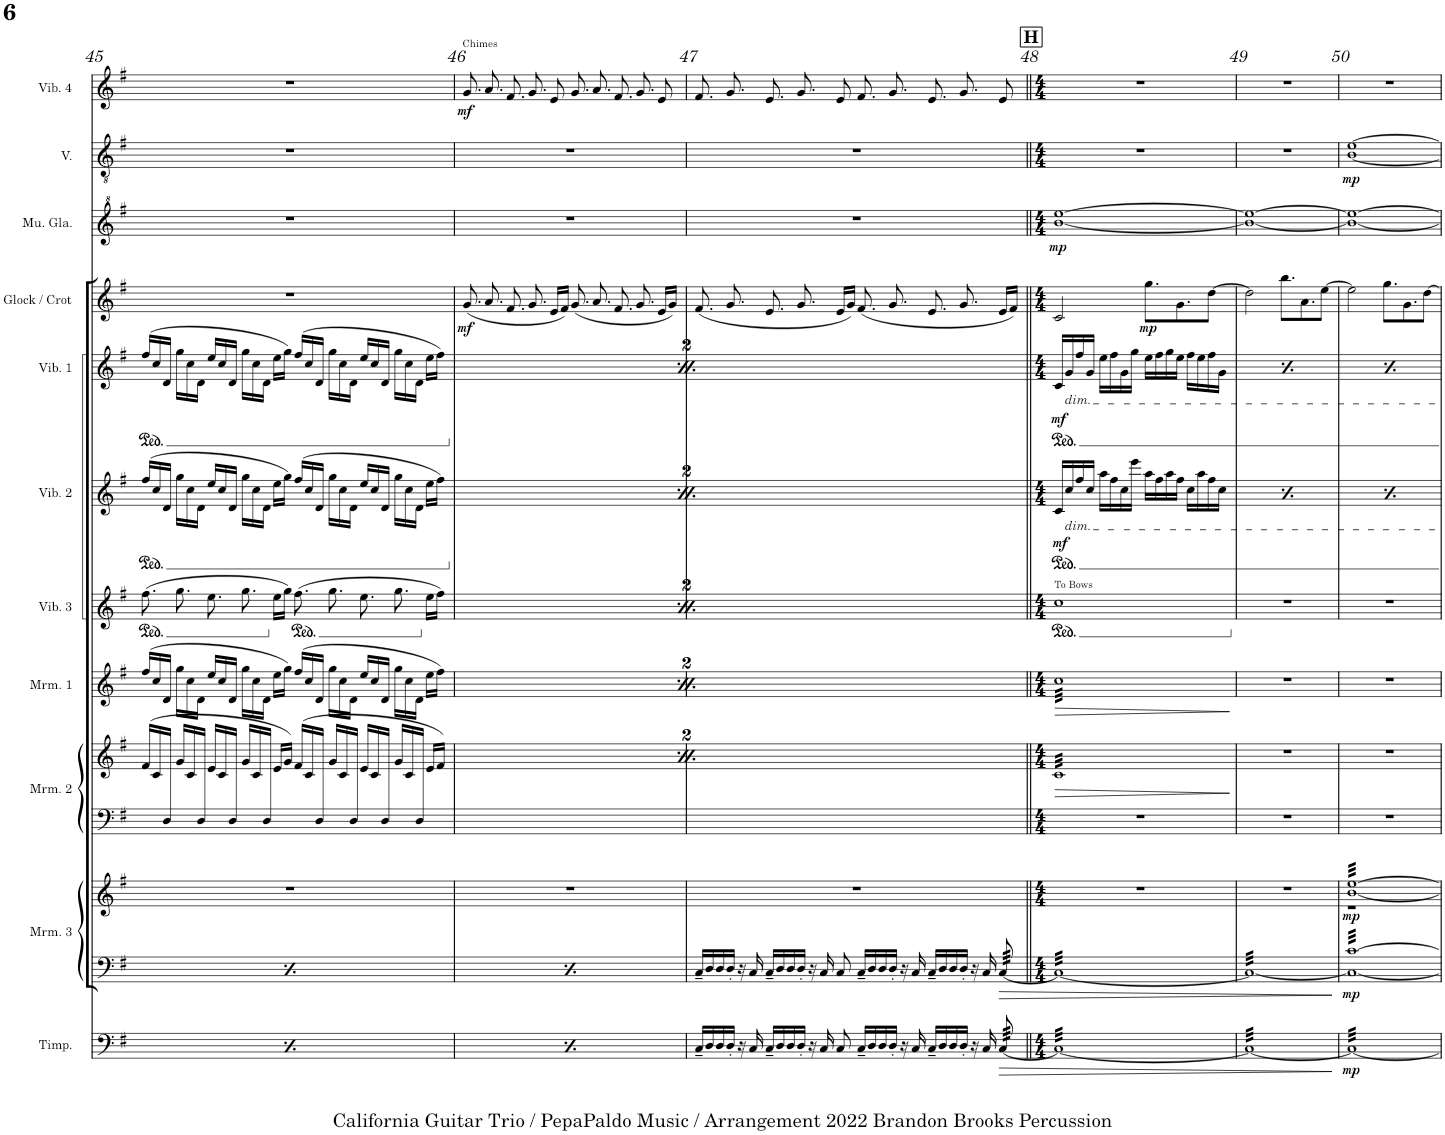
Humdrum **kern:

**kern	**dynam	**kern	**kern	**dynam	**kern	**kern	**dynam	**kern	**dynam	**kern	**dynam	**kern	**dynam	**kern	**dynam	**kern	**dynam	**kern	**dynam	**kern	**dynam	**kern	**dynam
*part11	*part11	*part10	*part10	*part10	*part9	*part9	*part9	*part8	*part8	*part7	*part7	*part6	*part6	*part5	*part5	*part4	*part4	*part3	*part3	*part2	*part2	*part1	*part1
*staff13	*staff13	*staff12	*staff11	*staff11/12	*staff10	*staff9	*staff9/10	*staff8	*staff8	*staff7	*staff7	*staff6	*staff6	*staff5	*staff5	*staff4	*staff4	*staff3	*staff3	*staff2	*staff2	*staff1	*staff1
*I"Timpani	*	*I"Marimba 3	*	*	*I"Marimba 2	*	*	*I"Marimba 1	*	*I"Vibraphone 3	*	*I"Vibraphone 2	*	*I"Vibraphone 1	*	*I"Glock / Crot	*	*I"Musical Glasses	*	*I"Voice	*	*I"Vibraphone 4	*
*I'Timp.	*	*I'Mrm. 3	*	*	*I'Mrm. 2	*	*	*I'Mrm. 1	*	*I'Vib. 3	*	*I'Vib. 2	*	*I'Vib. 1	*	*I'Glock / Crot	*	*I'Mu. Gla.	*	*I'V.	*	*I'Vib. 4	*
!!LO:PB:g=z
*clefF4	*	*clefF4	*clefG2	*	*clefF4	*clefG2	*	*clefG2	*	*clefG2	*	*clefG2	*	*clefG2	*	*clefG2	*	*clefG^2	*	*clefGv2	*	*clefG2	*
*	*	*	*	*	*	*	*	*	*	*	*	*	*	*	*	*Trd-14c-24	*	*	*	*	*	*	*
*k[f#]	*	*k[f#]	*k[f#]	*	*k[f#]	*k[f#]	*	*k[f#]	*	*k[f#]	*	*k[f#]	*	*k[f#]	*	*k[f#]	*	*k[f#]	*	*k[f#]	*	*k[f#]	*
*M7/4	*	*M7/4	*M7/4	*	*M7/4	*M7/4	*	*M7/4	*	*M7/4	*	*M7/4	*	*M7/4	*	*M7/4	*	*M7/4	*	*M7/4	*	*M7/4	*
=45	=45	=45	=45	=45	=45	=45	=45	=45	=45	=45	=45	=45	=45	=45	=45	=45	=45	=45	=45	=45	=45	=45	=45
*	*	*	*	*	*^	*	*	*	*	*	*	*	*	*	*	*	*	*	*	*	*	*	*
*	*	*	*	*	*	*	*	*	*	*	*	*	*ped	*	*	*	*	*	*	*	*	*	*	*
!	!LO:DY:b	!	!	!LO:DY:b=2	!	!	!	!	!	!	!	!	!	!	!	!	!	!	!	!	!	!	!	!
16C~/LL	f	16C~/LL	1..r	f	8ryy	1..ryy	(16f#/LL	.	(16ff#/LL	.	(8.ff#\	.	(16ff#/LL	.	(16ff#/LL	.	1..r	.	1..r	.	1..r	.	1..r	.
16D/	.	16D/	.	.	.	.	16c/	.	16cc/	.	.	.	16cc/	.	16cc/	.	.	.	.	.	.	.	.	.
16D/	.	16D/	.	.	16D/JJ	.	16ryy	.	16d/JJ	.	.	.	16d/JJ	.	16d/JJ	.	.	.	.	.	.	.	.	.
16D'/JJ	.	16D'/JJ	.	.	8ryy	.	16g/LL	.	16gg\LL	.	8.gg\	.	16gg\LL	.	16gg\LL	.	.	.	.	.	.	.	.	.
16r	.	16r	.	.	.	.	16c/	.	16cc\	.	.	.	16cc\	.	16cc\	.	.	.	.	.	.	.	.	.
16C/	.	16C/	.	.	16D/JJ	.	16ryy	.	16d\JJ	.	.	.	16d\JJ	.	16d\JJ	.	.	.	.	.	.	.	.	.
16C~/LL	.	16C~/LL	.	.	8ryy	.	16e/LL	.	16ee/LL	.	8.ee\	.	16ee/LL	.	16ee/LL	.	.	.	.	.	.	.	.	.
16D/	.	16D/	.	.	.	.	16c/	.	16cc/	.	.	.	16cc/	.	16cc/	.	.	.	.	.	.	.	.	.
16D/	.	16D/	.	.	16D/JJ	.	16ryy	.	16d/JJ	.	.	.	16d/JJ	.	16d/JJ	.	.	.	.	.	.	.	.	.
16D'/JJ	.	16D'/JJ	.	.	8ryy	.	16g/LL	.	16gg\LL	.	8.gg\	.	16gg\LL	.	16gg\LL	.	.	.	.	.	.	.	.	.
16r	.	16r	.	.	.	.	16c/	.	16cc\	.	.	.	16cc\	.	16cc\	.	.	.	.	.	.	.	.	.
16C/	.	16C/	.	.	16D/JJ	.	16ryy	.	16d\JJ	.	.	.	16d\JJ	.	16d\JJ	.	.	.	.	.	.	.	.	.
8C/	.	8C/	.	.	4ryy	.	16e/LL	.	16ee\LL	.	16ee\LL	.	16ee\LL	.	16ee\LL	.	.	.	.	.	.	.	.	.
.	.	.	.	.	.	.	16g/JJ)	.	16gg\JJ)	.	16gg\JJ)	.	16gg\JJ)	.	16gg\JJ)	.	.	.	.	.	.	.	.	.
16C~/LL	.	16C~/LL	.	.	.	.	(16f#/LL	.	(16ff#/LL	.	(8.ff#\	.	(16ff#/LL	.	(16ff#/LL	.	.	.	.	.	.	.	.	.
16D/	.	16D/	.	.	.	.	16c/	.	16cc/	.	.	.	16cc/	.	16cc/	.	.	.	.	.	.	.	.	.
16D/	.	16D/	.	.	16D/JJ	.	16ryy	.	16d/JJ	.	.	.	16d/JJ	.	16d/JJ	.	.	.	.	.	.	.	.	.
16D'/JJ	.	16D'/JJ	.	.	8ryy	.	16g/LL	.	16gg\LL	.	8.gg\	.	16gg\LL	.	16gg\LL	.	.	.	.	.	.	.	.	.
16r	.	16r	.	.	.	.	16c/	.	16cc\	.	.	.	16cc\	.	16cc\	.	.	.	.	.	.	.	.	.
16C/	.	16C/	.	.	16D/JJ	.	16ryy	.	16d\JJ	.	.	.	16d\JJ	.	16d\JJ	.	.	.	.	.	.	.	.	.
16C~/LL	.	16C~/LL	.	.	8ryy	.	16e/LL	.	16ee/LL	.	8.ee\	.	16ee/LL	.	16ee/LL	.	.	.	.	.	.	.	.	.
16D/	.	16D/	.	.	.	.	16c/	.	16cc/	.	.	.	16cc/	.	16cc/	.	.	.	.	.	.	.	.	.
16D/	.	16D/	.	.	16D/JJ	.	16ryy	.	16d/JJ	.	.	.	16d/JJ	.	16d/JJ	.	.	.	.	.	.	.	.	.
16D'/JJ	.	16D'/JJ	.	.	8ryy	.	16g/LL	.	16gg\LL	.	8.gg\	.	16gg\LL	.	16gg\LL	.	.	.	.	.	.	.	.	.
16r	.	16r	.	.	.	.	16c/	.	16cc\	.	.	.	16cc\	.	16cc\	.	.	.	.	.	.	.	.	.
16C/	.	16C/	.	.	16D/JJ	.	16ryy	.	16d\JJ	.	.	.	16d\JJ	.	16d\JJ	.	.	.	.	.	.	.	.	.
8C/	.	8C/	.	.	8ryy	.	16e/LL	.	16ee\LL	.	16ee\LL	.	16ee\LL	.	16ee\LL	.	.	.	.	.	.	.	.	.
.	.	.	.	.	.	.	16f#/JJ)	.	16ff#\JJ)	.	16ff#\JJ)	.	16ff#\JJ)	.	16ff#\JJ)	.	.	.	.	.	.	.	.	.
=46	=46	=46	=46	=46	=46	=46	=46	=46	=46	=46	=46	=46	=46	=46	=46	=46	=46	=46	=46	=46	=46	=46	=46	=46
!	!	!	!	!	!	!	!	!	!	!	!	!	!	!	!	!	!	!	!	!	!	!	!LO:TX:a:t=Chimes	!
!	!LO:DY:b	!	!	!LO:DY:b=2	!	!	!	!LO:DY:b	!	!LO:DY:b	!	!LO:DY:b	!	!LO:DY:b	!	!LO:DY:b	!	!LO:DY:b	!	!	!	!	!	!LO:DY:b
16C~/LL	f	16C~/LL	1..r	f	8ryy	1..ryy	(16g/LL	f	(16gg\LL	f	(8.gg\	f	(16gg\LL	f	(16gg\LL	f	(8.g/	mf	1..r	.	1..r	.	8.g/L	mf
16D/	.	16D/	.	.	.	.	16d/	.	16dd\	.	.	.	16dd\	.	16dd\	.	.	.	.	.	.	.	.	.
16D/	.	16D/	.	.	16D/JJ	.	16ryy	.	16d\JJ	.	.	.	16d\JJ	.	16d\JJ	.	.	.	.	.	.	.	.	.
16D'/JJ	.	16D'/JJ	.	.	8ryy	.	16a/LL	.	16aa\LL	.	8.aa\	.	16aa\LL	.	16aa\LL	.	8.a/	.	.	.	.	.	8.a/	.
16r	.	16r	.	.	.	.	16d/	.	16dd\	.	.	.	16dd\	.	16dd\	.	.	.	.	.	.	.	.	.
16C/	.	16C/	.	.	16D/JJ	.	16ryy	.	16d\JJ	.	.	.	16d\JJ	.	16d\JJ	.	.	.	.	.	.	.	.	.
16C~/LL	.	16C~/LL	.	.	8ryy	.	16f#/LL	.	16ff#/LL	.	8.ff#\	.	16ff#/LL	.	16ff#/LL	.	8.f#/	.	.	.	.	.	8.f#/J	.
16D/	.	16D/	.	.	.	.	16d/	.	16dd/	.	.	.	16dd/	.	16dd/	.	.	.	.	.	.	.	.	.
16D/	.	16D/	.	.	16D/JJ	.	16ryy	.	16d/JJ	.	.	.	16d/JJ	.	16d/JJ	.	.	.	.	.	.	.	.	.
16D'/JJ	.	16D'/JJ	.	.	8ryy	.	16g/LL	.	16gg\LL	.	8.gg\	.	16gg\LL	.	16gg\LL	.	8.g/	.	.	.	.	.	8.g/L	.
16r	.	16r	.	.	.	.	16d/	.	16dd\	.	.	.	16dd\	.	16dd\	.	.	.	.	.	.	.	.	.
16C/	.	16C/	.	.	16D/JJ	.	16ryy	.	16d\JJ	.	.	.	16d\JJ	.	16d\JJ	.	.	.	.	.	.	.	.	.
8C/	.	8C/	.	.	4ryy	.	16e/LL	.	16ee\LL	.	16ee\LL	.	16ee\LL	.	16ee\LL	.	16e/LL	.	.	.	.	.	8e/	.
.	.	.	.	.	.	.	16f#/JJ)	.	16ff#\JJ)	.	16ff#\JJ)	.	16ff#\JJ)	.	16ff#\JJ)	.	16f#/JJ)	.	.	.	.	.	.	.
16C~/LL	.	16C~/LL	.	.	.	.	16g/LL	.	(16gg\LL	.	(8.gg\	.	(16gg\LL	.	(16gg\LL	.	(8.g/	.	.	.	.	.	8.g/J	.
16D/	.	16D/	.	.	.	.	16d/	.	16dd\	.	.	.	16dd\	.	16dd\	.	.	.	.	.	.	.	.	.
16D/	.	16D/	.	.	16D/JJ	.	16ryy	.	16d\JJ	.	.	.	16d\JJ	.	16d\JJ	.	.	.	.	.	.	.	.	.
16D'/JJ	.	16D'/JJ	.	.	8ryy	.	16a/LL	.	16aa\LL	.	8.aa\	.	16aa\LL	.	16aa\LL	.	8.a/	.	.	.	.	.	8.a/L	.
16r	.	16r	.	.	.	.	16d/	.	16dd\	.	.	.	16dd\	.	16dd\	.	.	.	.	.	.	.	.	.
16C/	.	16C/	.	.	16D/JJ	.	16ryy	.	16d\JJ	.	.	.	16d\JJ	.	16d\JJ	.	.	.	.	.	.	.	.	.
16C~/LL	.	16C~/LL	.	.	8ryy	.	16f#/LL	.	16ff#/LL	.	8.ff#\	.	16ff#/LL	.	16ff#/LL	.	8.f#/	.	.	.	.	.	8.f#/	.
16D/	.	16D/	.	.	.	.	16d/	.	16dd/	.	.	.	16dd/	.	16dd/	.	.	.	.	.	.	.	.	.
16D/	.	16D/	.	.	16D/JJ	.	16ryy	.	16d/JJ	.	.	.	16d/JJ	.	16d/JJ	.	.	.	.	.	.	.	.	.
16D'/JJ	.	16D'/JJ	.	.	8ryy	.	16g/LL	.	16gg\LL	.	8.gg\	.	16gg\LL	.	16gg\LL	.	8.g/	.	.	.	.	.	8.g/	.
16r	.	16r	.	.	.	.	16d/	.	16dd\	.	.	.	16dd\	.	16dd\	.	.	.	.	.	.	.	.	.
16C/	.	16C/	.	.	16D/JJ	.	16ryy	.	16d\JJ	.	.	.	16d\JJ	.	16d\JJ	.	.	.	.	.	.	.	.	.
8C/	.	8C/	.	.	8ryy	.	16e/LL	.	16ee\LL	.	16ee\LL	.	16ee\LL	.	16ee\LL	.	16e/LL	.	.	.	.	.	8e/J	.
.	.	.	.	.	.	.	16g/JJ	.	16gg\JJ)	.	16gg\JJ)	.	16gg\JJ)	.	16gg\JJ)	.	16g/JJ)	.	.	.	.	.	.	.
=47	=47	=47	=47	=47	=47	=47	=47	=47	=47	=47	=47	=47	=47	=47	=47	=47	=47	=47	=47	=47	=47	=47	=47	=47
16C~/LL	.	16C~/LL	1..r	.	8ryy	1..ryy	(16f#/LL	.	(16ff#/LL	.	(8.ff#\	.	(16ff#/LL	.	(16ff#/LL	.	(8.f#/	.	1..r	.	1..r	.	8.f#/L	.
16D/	.	16D/	.	.	.	.	16c/	.	16cc/	.	.	.	16cc/	.	16cc/	.	.	.	.	.	.	.	.	.
16D/	.	16D/	.	.	16D/JJ	.	16ryy	.	16d/JJ	.	.	.	16d/JJ	.	16d/JJ	.	.	.	.	.	.	.	.	.
16D'/JJ	.	16D'/JJ	.	.	8ryy	.	16g/LL	.	16gg\LL	.	8.gg\	.	16gg\LL	.	16gg\LL	.	8.g/	.	.	.	.	.	8.g/	.
16r	.	16r	.	.	.	.	16c/	.	16cc\	.	.	.	16cc\	.	16cc\	.	.	.	.	.	.	.	.	.
16C/	.	16C/	.	.	16D/JJ	.	16ryy	.	16d\JJ	.	.	.	16d\JJ	.	16d\JJ	.	.	.	.	.	.	.	.	.
16C~/LL	.	16C~/LL	.	.	8ryy	.	16e/LL	.	16ee/LL	.	8.ee\	.	16ee/LL	.	16ee/LL	.	8.e/	.	.	.	.	.	8.e/J	.
16D/	.	16D/	.	.	.	.	16c/	.	16cc/	.	.	.	16cc/	.	16cc/	.	.	.	.	.	.	.	.	.
16D/	.	16D/	.	.	16D/JJ	.	16ryy	.	16d/JJ	.	.	.	16d/JJ	.	16d/JJ	.	.	.	.	.	.	.	.	.
16D'/JJ	.	16D'/JJ	.	.	8ryy	.	16g/LL	.	16gg\LL	.	8.gg\	.	16gg\LL	.	16gg\LL	.	8.g/	.	.	.	.	.	8.g/L	.
16r	.	16r	.	.	.	.	16c/	.	16cc\	.	.	.	16cc\	.	16cc\	.	.	.	.	.	.	.	.	.
16C/	.	16C/	.	.	16D/JJ	.	16ryy	.	16d\JJ	.	.	.	16d\JJ	.	16d\JJ	.	.	.	.	.	.	.	.	.
8C/	.	8C/	.	.	4ryy	.	16e/LL	.	16ee\LL	.	16ee\LL	.	16ee\LL	.	16ee\LL	.	16e/LL	.	.	.	.	.	8e/	.
.	.	.	.	.	.	.	16g/JJ)	.	16gg\JJ)	.	16gg\JJ)	.	16gg\JJ)	.	16gg\JJ)	.	16g/JJ)	.	.	.	.	.	.	.
16C~/LL	.	16C~/LL	.	.	.	.	(16f#/LL	.	(16ff#/LL	.	(8.ff#\	.	(16ff#/LL	.	(16ff#/LL	.	(8.f#/	.	.	.	.	.	8.f#/J	.
16D/	.	16D/	.	.	.	.	16c/	.	16cc/	.	.	.	16cc/	.	16cc/	.	.	.	.	.	.	.	.	.
16D/	.	16D/	.	.	16D/JJ	.	16ryy	.	16d/JJ	.	.	.	16d/JJ	.	16d/JJ	.	.	.	.	.	.	.	.	.
16D'/JJ	.	16D'/JJ	.	.	8ryy	.	16g/LL	.	16gg\LL	.	8.gg\	.	16gg\LL	.	16gg\LL	.	8.g/	.	.	.	.	.	8.g/L	.
16r	.	16r	.	.	.	.	16c/	.	16cc\	.	.	.	16cc\	.	16cc\	.	.	.	.	.	.	.	.	.
16C/	.	16C/	.	.	16D/JJ	.	16ryy	.	16d\JJ	.	.	.	16d\JJ	.	16d\JJ	.	.	.	.	.	.	.	.	.
16C~/LL	.	16C~/LL	.	.	8ryy	.	16e/LL	.	16ee/LL	.	8.ee\	.	16ee/LL	.	16ee/LL	.	8.e/	.	.	.	.	.	8.e/	.
16D/	.	16D/	.	.	.	.	16c/	.	16cc/	.	.	.	16cc/	.	16cc/	.	.	.	.	.	.	.	.	.
16D/	.	16D/	.	.	16D/JJ	.	16ryy	.	16d/JJ	.	.	.	16d/JJ	.	16d/JJ	.	.	.	.	.	.	.	.	.
16D'/JJ	.	16D'/JJ	.	.	8ryy	.	16g/LL	.	16gg\LL	.	8.gg\	.	16gg\LL	.	16gg\LL	.	8.g/	.	.	.	.	.	8.g/	.
16r	.	16r	.	.	.	.	16c/	.	16cc\	.	.	.	16cc\	.	16cc\	.	.	.	.	.	.	.	.	.
16C/	.	16C/	.	.	16D/JJ	.	16ryy	.	16d\JJ	.	.	.	16d\JJ	.	16d\JJ	.	.	.	.	.	.	.	.	.
!	!LO:HP:b	!	!	!	!	!	!	!	!	!	!	!	!	!	!	!	!	!	!	!	!	!	!	!
*tremolo	*	*	*	*	*	*	*	*	*	*	*	*	*	*	*	*	*	*	*	*	*	*	*	*
*	*	*tremolo	*	*	*	*	*	*	*	*	*	*	*	*	*	*	*	*	*	*	*	*	*	*
[64C/	>	[64C/	.	.	8ryy	.	16e/LL	.	16ee\LL	.	16ee\LL	.	16ee\LL	.	16ee\LL	.	16e/LL	.	.	.	.	.	8e/J	.
64C/	.	64C/	.	.	.	.	.	.	.	.	.	.	.	.	.	.	.	.	.	.	.	.	.	.
64C/	.	64C/	.	.	.	.	.	.	.	.	.	.	.	.	.	.	.	.	.	.	.	.	.	.
64C/	.	64C/	.	.	.	.	.	.	.	.	.	.	.	.	.	.	.	.	.	.	.	.	.	.
64C/	.	64C/	.	.	.	.	16f#/JJ)	.	16ff#\JJ)	.	16ff#\JJ)	.	16ff#\JJ)	.	16ff#\JJ)	.	16f#/JJ)	.	.	.	.	.	.	.
64C/	.	64C/	.	.	.	.	.	.	.	.	.	.	.	.	.	.	.	.	.	.	.	.	.	.
64C/	.	64C/	.	.	.	.	.	.	.	.	.	.	.	.	.	.	.	.	.	.	.	.	.	.
64C/	.	64C/	.	.	.	.	.	.	.	.	.	.	.	.	.	.	.	.	.	.	.	.	.	.
*	*	*	*	*	*v	*v	*	*	*	*	*	*	*	*	*	*	*	*	*	*	*	*	*	*
!!LO:REH:place=s1:a:B:cj:fs=14:t=H
=48||	=48||	=48||	=48||	=48||	=48||	=48||	=48||	=48||	=48||	=48||	=48||	=48||	=48||	=48||	=48||	=48||	=48||	=48||	=48||	=48||	=48||	=48||	=48||
*M4/4	*	*M4/4	*M4/4	*	*M4/4	*M4/4	*	*M4/4	*	*M4/4	*	*M4/4	*	*M4/4	*	*M4/4	*	*M4/4	*	*M4/4	*	*M4/4	*
!	!	!	!	!	!	!	!	!	!	!LO:TX:a:t=To Bows	!	!	!	!	!	!	!	!	!	!	!	!	!
!	!	!	!	!	!	!	!LO:HP:b	!	!LO:HP:b	!	!	!	!LO:DY:b	!	!LO:DY:b	!	!	!	!LO:DY:b	!	!	!	!
*	*	*	*	*	*	*tremolo	*	*	*	*	*	*	*	*	*	*	*	*	*	*	*	*	*
*	*	*	*	*	*	*	*	*tremolo	*	*	*	*	*	*	*	*	*	*	*	*	*	*	*
32CLLL	.	32CLLL	1r	.	1r	32cLLL	>	32ccLLL	>	1cc	.	16c/LL	mf	16c/LL	mf	2c/	.	[1bb [1eee	mp	1r	.	1r	.
32C	.	32C	.	.	.	32c	.	32cc	.	.	.	.	.	.	.	.	.	.	.	.	.	.	.
!	!	!	!	!	!	!	!	!	!	!	!	!	!	!LO:TX:b:i:t=dim.	!	!	!	!	!	!	!	!	!
!	!	!	!	!	!	!	!	!	!	!	!	!LO:TX:b:i:t=dim.	!	!	!	!	!	!	!	!	!	!	!
32C	.	32C	.	.	.	32c	.	32cc	.	.	.	16cc/	.	16g/	.	.	.	.	.	.	.	.	.
32C	.	32C	.	.	.	32c	.	32cc	.	.	.	.	.	.	.	.	.	.	.	.	.	.	.
32C	.	32C	.	.	.	32c	.	32cc	.	.	.	16ff#/	.	16ff#/	.	.	.	.	.	.	.	.	.
32C	.	32C	.	.	.	32c	.	32cc	.	.	.	.	.	.	.	.	.	.	.	.	.	.	.
32C	.	32C	.	.	.	32c	.	32cc	.	.	.	16cc/JJ	.	16g/JJ	.	.	.	.	.	.	.	.	.
32C	.	32C	.	.	.	32c	.	32cc	.	.	.	.	.	.	.	.	.	.	.	.	.	.	.
32C	.	32C	.	.	.	32c	.	32cc	.	.	.	16aa\LL	.	16ee\LL	.	.	.	.	.	.	.	.	.
32C	.	32C	.	.	.	32c	.	32cc	.	.	.	.	.	.	.	.	.	.	.	.	.	.	.
32C	.	32C	.	.	.	32c	.	32cc	.	.	.	16ff#\	.	16ff#\	.	.	.	.	.	.	.	.	.
32C	.	32C	.	.	.	32c	.	32cc	.	.	.	.	.	.	.	.	.	.	.	.	.	.	.
32C	.	32C	.	.	.	32c	.	32cc	.	.	.	16cc\	.	16g\	.	.	.	.	.	.	.	.	.
32C	.	32C	.	.	.	32c	.	32cc	.	.	.	.	.	.	.	.	.	.	.	.	.	.	.
32C	.	32C	.	.	.	32c	.	32cc	.	.	.	16eee\JJ	.	16gg\JJ	.	.	.	.	.	.	.	.	.
32C	.	32C	.	.	.	32c	.	32cc	.	.	.	.	.	.	.	.	.	.	.	.	.	.	.
!	!	!	!	!	!	!	!	!	!	!	!	!	!	!	!	!	!LO:DY:b	!	!	!	!	!	!
32C	.	32C	.	.	.	32c	.	32cc	.	.	.	16aa\LL	.	16ee\LL	.	8.gg\L	mp	.	.	.	.	.	.
32C	.	32C	.	.	.	32c	.	32cc	.	.	.	.	.	.	.	.	.	.	.	.	.	.	.
32C	.	32C	.	.	.	32c	.	32cc	.	.	.	16ff#\	.	16ff#\	.	.	.	.	.	.	.	.	.
32C	.	32C	.	.	.	32c	.	32cc	.	.	.	.	.	.	.	.	.	.	.	.	.	.	.
32C	.	32C	.	.	.	32c	.	32cc	.	.	.	16aa\	.	16gg\	.	.	.	.	.	.	.	.	.
32C	.	32C	.	.	.	32c	.	32cc	.	.	.	.	.	.	.	.	.	.	.	.	.	.	.
32C	.	32C	.	.	.	32c	.	32cc	.	.	.	16ff#\JJ	.	16ee\JJ	.	8.g\	.	.	.	.	.	.	.
32C	.	32C	.	.	.	32c	.	32cc	.	.	.	.	.	.	.	.	.	.	.	.	.	.	.
32C	.	32C	.	.	.	32c	.	32cc	.	.	.	16cc\LL	.	16ff#\LL	.	.	.	.	.	.	.	.	.
32C	.	32C	.	.	.	32c	.	32cc	.	.	.	.	.	.	.	.	.	.	.	.	.	.	.
32C	.	32C	.	.	.	32c	.	32cc	.	.	.	16aa\	.	16ee\	.	.	.	.	.	.	.	.	.
32C	.	32C	.	.	.	32c	.	32cc	.	.	.	.	.	.	.	.	.	.	.	.	.	.	.
32C	.	32C	.	.	.	32c	.	32cc	.	.	.	16ff#\	.	16ff#\	.	[8dd\J	.	.	.	.	.	.	.
32C	.	32C	.	.	.	32c	.	32cc	.	.	.	.	.	.	.	.	.	.	.	.	.	.	.
32C	.	32C	.	.	.	32c	.	32cc	.	.	.	16cc\JJ	.	16g\JJ	.	.	.	.	.	.	.	.	.
32CJJJ	.	32CJJJ	.	.	.	32cJJJ	.	32ccJJJ	.	.	.	.	.	.	.	.	.	.	.	.	.	.	.
*	*	*	*	*	*	*	*	*Xtremolo	*	*	*	*	*	*	*	*	*	*	*	*	*	*	*
*	*	*	*	*	*	*Xtremolo	*	*	*	*	*	*	*	*	*	*	*	*	*	*	*	*	*
.	.	.	.	.	.	.	]	.	]	.	.	.	.	.	.	.	.	.	.	.	.	.	.
=49	=49	=49	=49	=49	=49	=49	=49	=49	=49	=49	=49	=49	=49	=49	=49	=49	=49	=49	=49	=49	=49	=49	=49
*	*	*	*	*	*	*	*	*	*	*Xped	*	*	*	*	*	*	*	*	*	*	*	*	*
!	!	!	!	!	!	!	!	!	!	!	!	!	!LO:DY:b	!	!LO:DY:b	!	!	!	!	!	!	!	!
32CLLL	.	32CLLL	1r	.	1r	1r	.	1r	.	1r	.	16c/LL	mf	16c/LL	mf	2dd\]	.	1bb_ 1eee_	.	1r	.	1r	.
32C	.	32C	.	.	.	.	.	.	.	.	.	.	.	.	.	.	.	.	.	.	.	.	.
!	!	!	!	!	!	!	!	!	!	!	!	!	!	!LO:TX:b:i:t=dim.	!	!	!	!	!	!	!	!	!
!	!	!	!	!	!	!	!	!	!	!	!	!LO:TX:b:i:t=dim.	!	!	!	!	!	!	!	!	!	!	!
32C	.	32C	.	.	.	.	.	.	.	.	.	16cc/	.	16g/	.	.	.	.	.	.	.	.	.
32C	.	32C	.	.	.	.	.	.	.	.	.	.	.	.	.	.	.	.	.	.	.	.	.
32C	.	32C	.	.	.	.	.	.	.	.	.	16ff#/	.	16ff#/	.	.	.	.	.	.	.	.	.
32C	.	32C	.	.	.	.	.	.	.	.	.	.	.	.	.	.	.	.	.	.	.	.	.
32C	.	32C	.	.	.	.	.	.	.	.	.	16cc/JJ	.	16g/JJ	.	.	.	.	.	.	.	.	.
32C	.	32C	.	.	.	.	.	.	.	.	.	.	.	.	.	.	.	.	.	.	.	.	.
32C	.	32C	.	.	.	.	.	.	.	.	.	16aa\LL	.	16ee\LL	.	.	.	.	.	.	.	.	.
32C	.	32C	.	.	.	.	.	.	.	.	.	.	.	.	.	.	.	.	.	.	.	.	.
32C	.	32C	.	.	.	.	.	.	.	.	.	16ff#\	.	16ff#\	.	.	.	.	.	.	.	.	.
32C	.	32C	.	.	.	.	.	.	.	.	.	.	.	.	.	.	.	.	.	.	.	.	.
32C	.	32C	.	.	.	.	.	.	.	.	.	16cc\	.	16g\	.	.	.	.	.	.	.	.	.
32C	.	32C	.	.	.	.	.	.	.	.	.	.	.	.	.	.	.	.	.	.	.	.	.
32C	.	32C	.	.	.	.	.	.	.	.	.	16eee\JJ	.	16gg\JJ	.	.	.	.	.	.	.	.	.
32C	.	32C	.	.	.	.	.	.	.	.	.	.	.	.	.	.	.	.	.	.	.	.	.
32C	.	32C	.	.	.	.	.	.	.	.	.	16aa\LL	.	16ee\LL	.	8.bb\L	.	.	.	.	.	.	.
32C	.	32C	.	.	.	.	.	.	.	.	.	.	.	.	.	.	.	.	.	.	.	.	.
32C	.	32C	.	.	.	.	.	.	.	.	.	16ff#\	.	16ff#\	.	.	.	.	.	.	.	.	.
32C	.	32C	.	.	.	.	.	.	.	.	.	.	.	.	.	.	.	.	.	.	.	.	.
32C	.	32C	.	.	.	.	.	.	.	.	.	16aa\	.	16gg\	.	.	.	.	.	.	.	.	.
32C	.	32C	.	.	.	.	.	.	.	.	.	.	.	.	.	.	.	.	.	.	.	.	.
32C	.	32C	.	.	.	.	.	.	.	.	.	16ff#\JJ	.	16ee\JJ	.	8.a\	.	.	.	.	.	.	.
32C	.	32C	.	.	.	.	.	.	.	.	.	.	.	.	.	.	.	.	.	.	.	.	.
32C	.	32C	.	.	.	.	.	.	.	.	.	16cc\LL	.	16ff#\LL	.	.	.	.	.	.	.	.	.
32C	.	32C	.	.	.	.	.	.	.	.	.	.	.	.	.	.	.	.	.	.	.	.	.
32C	.	32C	.	.	.	.	.	.	.	.	.	16aa\	.	16ee\	.	.	.	.	.	.	.	.	.
32C	.	32C	.	.	.	.	.	.	.	.	.	.	.	.	.	.	.	.	.	.	.	.	.
32C	.	32C	.	.	.	.	.	.	.	.	.	16ff#\	.	16ff#\	.	[8ee\J	.	.	.	.	.	.	.
32C	.	32C	.	.	.	.	.	.	.	.	.	.	.	.	.	.	.	.	.	.	.	.	.
32C	.	32C	.	.	.	.	.	.	.	.	.	16cc\JJ	.	16g\JJ	.	.	.	.	.	.	.	.	.
32CJJJ	.	32CJJJ	.	.	.	.	.	.	.	.	.	.	.	.	.	.	.	.	.	.	.	.	.
.	]	.	.	.	.	.	.	.	.	.	.	.	.	.	.	.	.	.	.	.	.	.	.
=50	=50	=50	=50	=50	=50	=50	=50	=50	=50	=50	=50	=50	=50	=50	=50	=50	=50	=50	=50	=50	=50	=50	=50
*	*	*	*^	*	*	*	*	*	*	*	*	*	*	*	*	*	*	*	*	*^	*	*	*
!	!LO:DY:b	!	!	!	!LO:DY:b=2	!	!	!	!	!	!	!	!	!	!	!	!	!	!	!	!	!	!	!	!
!	!	!	!	!	!LO:DY:n=1:b	!	!	!	!	!	!	!	!	!LO:DY:b	!	!LO:DY:b	!	!	!	!	!	!	!LO:DY:b	!	!
*	*	*	*tremolo	*	*	*	*	*	*	*	*	*	*	*	*	*	*	*	*	*	*	*	*	*	*
32CLLL	mp	32C [32cLLL	[<32b [32eeLLL	1r	mp mp	1r	1r	.	1r	.	1r	.	16c/LL	mf	16c/LL	mf	2ee\]	.	1bb_ 1eee_	.	[1e	[1B	mp	1r	.
32C	.	32C 32c	32b 32ee	.	.	.	.	.	.	.	.	.	.	.	.	.	.	.	.	.	.	.	.	.	.
!	!	!	!	!	!	!	!	!	!	!	!	!	!	!	!LO:TX:b:i:t=dim.	!	!	!	!	!	!	!	!	!	!
!	!	!	!	!	!	!	!	!	!	!	!	!	!LO:TX:b:i:t=dim.	!	!	!	!	!	!	!	!	!	!	!	!
32C	.	32C 32c	32b 32ee	.	.	.	.	.	.	.	.	.	16cc/	.	16g/	.	.	.	.	.	.	.	.	.	.
32C	.	32C 32c	32b 32ee	.	.	.	.	.	.	.	.	.	.	.	.	.	.	.	.	.	.	.	.	.	.
32C	.	32C 32c	32b 32ee	.	.	.	.	.	.	.	.	.	16ff#/	.	16ff#/	.	.	.	.	.	.	.	.	.	.
32C	.	32C 32c	32b 32ee	.	.	.	.	.	.	.	.	.	.	.	.	.	.	.	.	.	.	.	.	.	.
32C	.	32C 32c	32b 32ee	.	.	.	.	.	.	.	.	.	16cc/JJ	.	16g/JJ	.	.	.	.	.	.	.	.	.	.
32C	.	32C 32c	32b 32ee	.	.	.	.	.	.	.	.	.	.	.	.	.	.	.	.	.	.	.	.	.	.
32C	.	32C 32c	32b 32ee	.	.	.	.	.	.	.	.	.	16aa\LL	.	16ee\LL	.	.	.	.	.	.	.	.	.	.
32C	.	32C 32c	32b 32ee	.	.	.	.	.	.	.	.	.	.	.	.	.	.	.	.	.	.	.	.	.	.
32C	.	32C 32c	32b 32ee	.	.	.	.	.	.	.	.	.	16ff#\	.	16ff#\	.	.	.	.	.	.	.	.	.	.
32C	.	32C 32c	32b 32ee	.	.	.	.	.	.	.	.	.	.	.	.	.	.	.	.	.	.	.	.	.	.
32C	.	32C 32c	32b 32ee	.	.	.	.	.	.	.	.	.	16cc\	.	16g\	.	.	.	.	.	.	.	.	.	.
32C	.	32C 32c	32b 32ee	.	.	.	.	.	.	.	.	.	.	.	.	.	.	.	.	.	.	.	.	.	.
32C	.	32C 32c	32b 32ee	.	.	.	.	.	.	.	.	.	16eee\JJ	.	16gg\JJ	.	.	.	.	.	.	.	.	.	.
32C	.	32C 32c	32b 32ee	.	.	.	.	.	.	.	.	.	.	.	.	.	.	.	.	.	.	.	.	.	.
32C	.	32C 32c	32b 32ee	.	.	.	.	.	.	.	.	.	16aa\LL	.	16ee\LL	.	8.gg\L	.	.	.	.	.	.	.	.
32C	.	32C 32c	32b 32ee	.	.	.	.	.	.	.	.	.	.	.	.	.	.	.	.	.	.	.	.	.	.
32C	.	32C 32c	32b 32ee	.	.	.	.	.	.	.	.	.	16ff#\	.	16ff#\	.	.	.	.	.	.	.	.	.	.
32C	.	32C 32c	32b 32ee	.	.	.	.	.	.	.	.	.	.	.	.	.	.	.	.	.	.	.	.	.	.
32C	.	32C 32c	32b 32ee	.	.	.	.	.	.	.	.	.	16aa\	.	16gg\	.	.	.	.	.	.	.	.	.	.
32C	.	32C 32c	32b 32ee	.	.	.	.	.	.	.	.	.	.	.	.	.	.	.	.	.	.	.	.	.	.
32C	.	32C 32c	32b 32ee	.	.	.	.	.	.	.	.	.	16ff#\JJ	.	16ee\JJ	.	8.g\	.	.	.	.	.	.	.	.
32C	.	32C 32c	32b 32ee	.	.	.	.	.	.	.	.	.	.	.	.	.	.	.	.	.	.	.	.	.	.
32C	.	32C 32c	32b 32ee	.	.	.	.	.	.	.	.	.	16cc\LL	.	16ff#\LL	.	.	.	.	.	.	.	.	.	.
32C	.	32C 32c	32b 32ee	.	.	.	.	.	.	.	.	.	.	.	.	.	.	.	.	.	.	.	.	.	.
32C	.	32C 32c	32b 32ee	.	.	.	.	.	.	.	.	.	16aa\	.	16ee\	.	.	.	.	.	.	.	.	.	.
32C	.	32C 32c	32b 32ee	.	.	.	.	.	.	.	.	.	.	.	.	.	.	.	.	.	.	.	.	.	.
32C	.	32C 32c	32b 32ee	.	.	.	.	.	.	.	.	.	16ff#\	.	16ff#\	.	[8dd\J	.	.	.	.	.	.	.	.
32C	.	32C 32c	32b 32ee	.	.	.	.	.	.	.	.	.	.	.	.	.	.	.	.	.	.	.	.	.	.
32C	.	32C 32c	32b 32ee	.	.	.	.	.	.	.	.	.	16cc\JJ	.	16g\JJ	.	.	.	.	.	.	.	.	.	.
32CJJJ	.	32C 32cJJJ	32b 32eeJJJ	.	.	.	.	.	.	.	.	.	.	.	.	.	.	.	.	.	.	.	.	.	.
*	*	*	*Xtremolo	*	*	*	*	*	*	*	*	*	*	*	*	*	*	*	*	*	*	*	*	*	*
*	*	*Xtremolo	*	*	*	*	*	*	*	*	*	*	*	*	*	*	*	*	*	*	*	*	*	*	*
*Xtremolo	*	*	*	*	*	*	*	*	*	*	*	*	*	*	*	*	*	*	*	*	*	*	*	*	*
*	*	*	*v	*v	*	*	*	*	*	*	*	*	*	*	*	*	*	*	*	*	*v	*v	*	*	*
=	=	=	=	=	=	=	=	=	=	=	=	=	=	=	=	=	=	=	=	=	=	=	=
*-	*-	*-	*-	*-	*-	*-	*-	*-	*-	*-	*-	*-	*-	*-	*-	*-	*-	*-	*-	*-	*-	*-	*-
